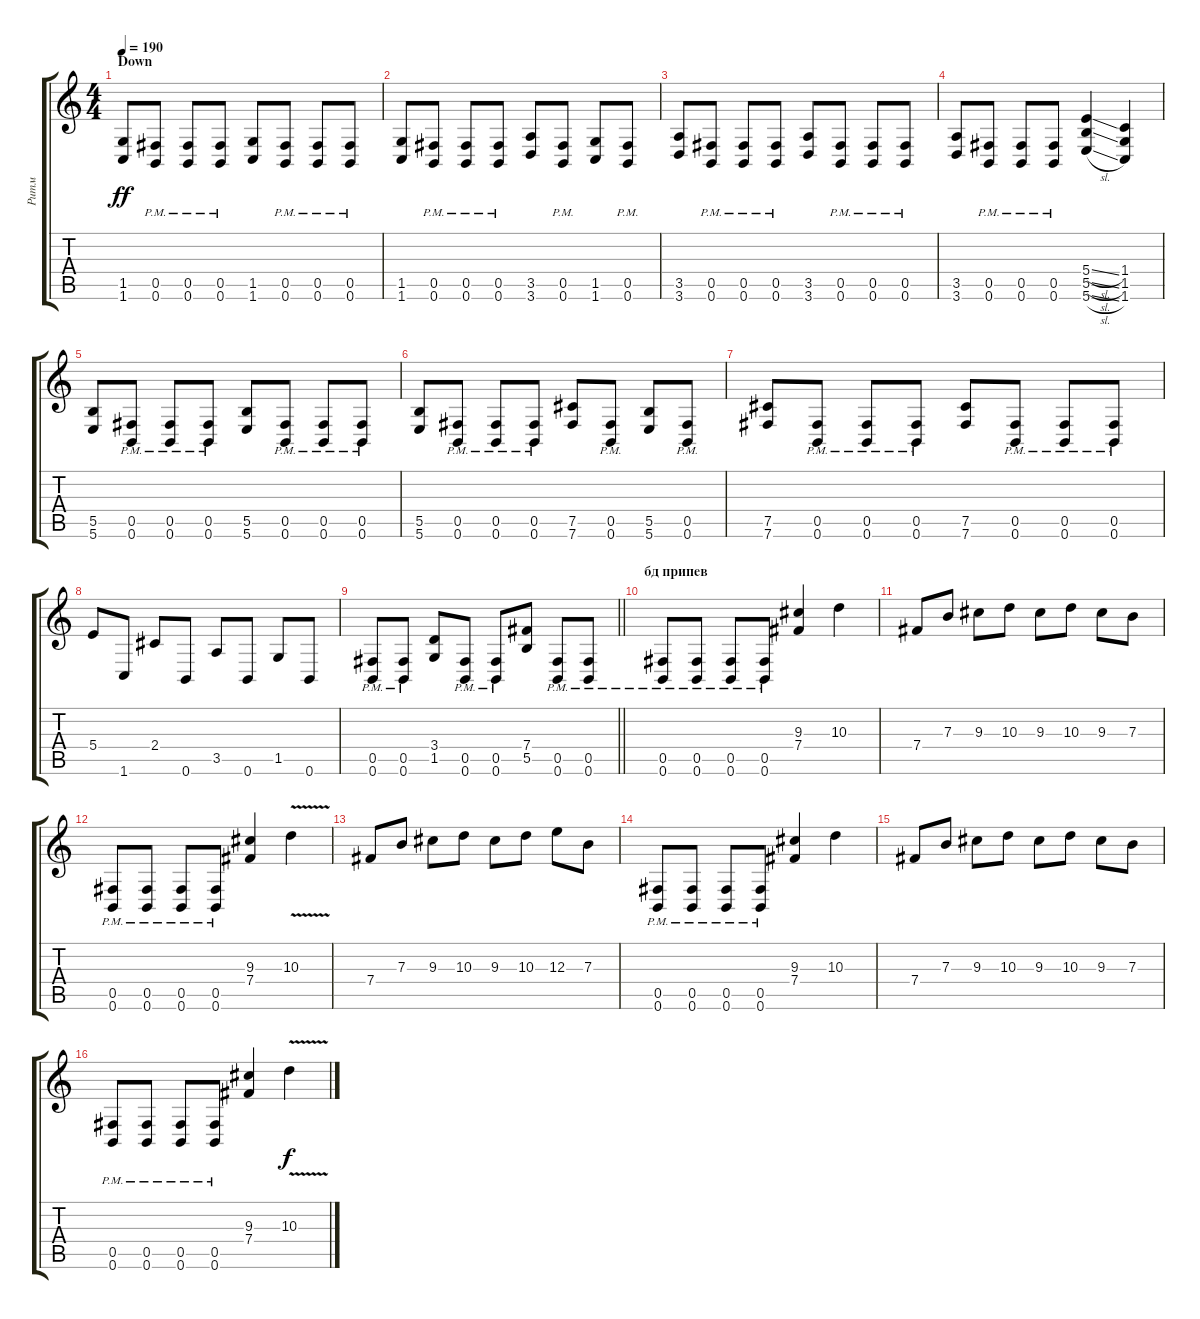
\track ("Ритм" "Ритм") {instrument distortionguitar}
\staff {score tabs}
\tuning (Db4 Ab3 E3 B2 Gb2 B1) {hide}
\ts (4 4)
\section ("" "Down")
\tempo 190
\clef g2
\ks c
(1.5 1.6).8{dy ff} (0.5{pm} 0.6{pm}).8 (0.5{pm} 0.6{pm}).8 (0.5{pm} 0.6{pm}).8 (1.5 1.6).8 (0.5{pm} 0.6{pm}).8 (0.5{pm} 0.6{pm}).8 (0.5{pm} 0.6{pm}).8 |
(1.5 1.6).8 (0.5{pm} 0.6{pm}).8 (0.5{pm} 0.6{pm}).8 (0.5{pm} 0.6{pm}).8 (3.5 3.6).8 (0.5{pm} 0.6{pm}).8 (1.5 1.6).8 (0.5{pm} 0.6{pm}).8 |
(3.5 3.6).8 (0.5{pm} 0.6{pm}).8 (0.5{pm} 0.6{pm}).8 (0.5{pm} 0.6{pm}).8 (3.5 3.6).8 (0.5{pm} 0.6{pm}).8 (0.5{pm} 0.6{pm}).8 (0.5{pm} 0.6{pm}).8 |
(3.5 3.6).8 (0.5{pm} 0.6{pm}).8 (0.5{pm} 0.6{pm}).8 (0.5{pm} 0.6{pm}).8 (5.4{sl} 5.5{sl} 5.6{sl}).4 (1.4 1.5 1.6).4 |
(5.5 5.6).8 (0.5{pm} 0.6{pm}).8 (0.5{pm} 0.6{pm}).8 (0.5{pm} 0.6{pm}).8 (5.5 5.6).8 (0.5{pm} 0.6{pm}).8 (0.5{pm} 0.6{pm}).8 (0.5{pm} 0.6{pm}).8 |
(5.5 5.6).8 (0.5{pm} 0.6{pm}).8 (0.5{pm} 0.6{pm}).8 (0.5{pm} 0.6{pm}).8 (7.5 7.6).8 (0.5{pm} 0.6{pm}).8 (5.5 5.6).8 (0.5{pm} 0.6{pm}).8 |
(7.5 7.6).8 (0.5{pm} 0.6{pm}).8 (0.5{pm} 0.6{pm}).8 (0.5{pm} 0.6{pm}).8 (7.5 7.6).8 (0.5{pm} 0.6{pm}).8 (0.5{pm} 0.6{pm}).8 (0.5{pm} 0.6{pm}).8 |
5.4.8 1.6.8 2.4.8 0.6.8 3.5.8 0.6.8 1.5.8 0.6.8 |
\barLineRight lightlight
(0.5{pm} 0.6{pm}).8 (0.5{pm} 0.6{pm}).8 (3.4 1.5).8 (0.5{pm} 0.6{pm}).8 (0.5{pm} 0.6{pm}).8 (7.4 5.5).8 (0.5{pm} 0.6{pm}).8 (0.5{pm} 0.6{pm}).8 |
\section ("" "бд припев")
(0.5{pm} 0.6{pm}).8 (0.5{pm} 0.6{pm}).8 (0.5{pm} 0.6{pm}).8 (0.5{pm} 0.6{pm}).8 (9.3 7.4).4 10.3.4 |
7.4.8 7.3.8 9.3.8 10.3.8 9.3.8 10.3.8 9.3.8 7.3.8 |
(0.5{pm} 0.6{pm}).8 (0.5{pm} 0.6{pm}).8 (0.5{pm} 0.6{pm}).8 (0.5{pm} 0.6{pm}).8 (9.3 7.4).4 10.3{v}.4 |
7.4.8 7.3.8 9.3.8 10.3.8 9.3.8 10.3.8 12.3.8 7.3.8 |
(0.5{pm} 0.6{pm}).8 (0.5{pm} 0.6{pm}).8 (0.5{pm} 0.6{pm}).8 (0.5{pm} 0.6{pm}).8 (9.3 7.4).4 10.3.4 |
7.4.8 7.3.8 9.3.8 10.3.8 9.3.8 10.3.8 9.3.8 7.3.8 |
(0.5{pm} 0.6{pm}).8 (0.5{pm} 0.6{pm}).8 (0.5{pm} 0.6{pm}).8 (0.5{pm} 0.6{pm}).8 (9.3 7.4).4 10.3{v}.4{dy f}
